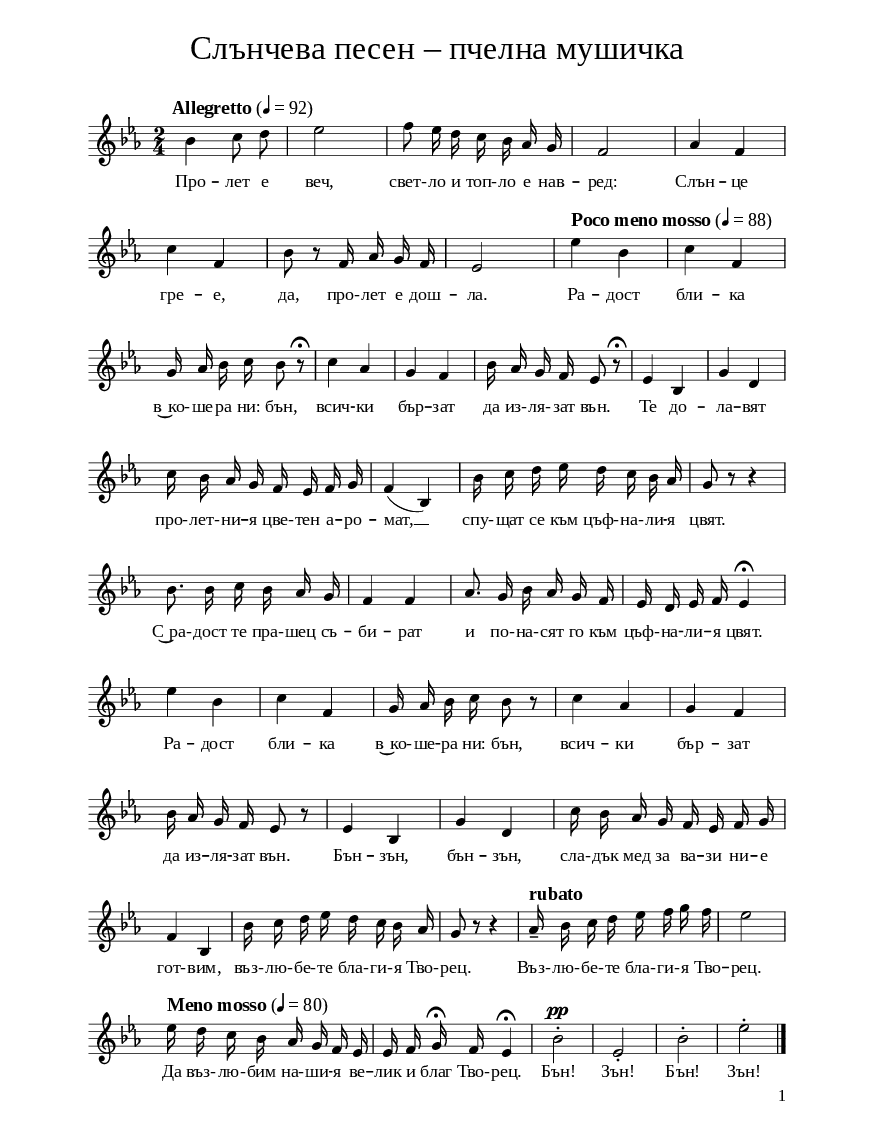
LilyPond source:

\version "2.24.2"

\include "include/globals.ily"

\bookpart {
  \label #'ref125
  \tocItem \markup "Слънчева песен – пчелна мушичка"
  \paper {
    print-all-headers = ##t
    print-page-number = ##t
    print-first-page-number = ##t

    % put page numbers on the bottom
    oddHeaderMarkup = \markup ""
    evenHeaderMarkup = \markup ""
    oddFooterMarkup = \markup
    \fill-line {
      ""
      \if \should-print-page-number \fromproperty #'page:page-number-string
    }
    evenFooterMarkup = \markup
    \fill-line {
      \if \should-print-page-number \fromproperty #'page:page-number-string
      ""
    }

    left-margin = 1.5\cm
    right-margin = 1.5\cm
    top-margin = 1.6\cm
    bottom-margin = 1.2\cm
    ragged-bottom = ##t % do not spread the staves to fill the whole vertical space

    % change distance between staves
    system-system-spacing =
    #'((basic-distance . 11)
       (minimum-distance . 6)
       (padding . 1)
       (stretchability . 12))
  }
  \score {
    \include "include/score-layout.ily"

    \new Voice \relative c' {
      \clef treble
      \key es \major
      \time 2/4
      \tempoFunc "Allegretto" 4 "92"
      \autoBeamOff
      bes'4  c8  d8
      | % 44
      es2 | % 45
      f8  es16  d16  c16
      bes16 as16 g16 |  % 46
      f2 | % 47
      as4 f4 \break | % 48
      c'4 f,4 | % 49
      bes8 r8 f16 as16 g16
      f16 |
      es2 |
      \tempoFunc "Poco meno mosso" 4 "88"
      es'4  bes4 | % 52
      c4 f,4 \break | % 53
      g16 as16  bes16  c16
      bes8 r8 ^\fermata |  % 54
      c4 as4 |  % 55
      g4 f4 | % 56
      bes16 as16 g16 f16 es8
      r8 ^\fermata   | % 57
      es4 bes4 |  g'4 d4 | \break % 58
      % 59
      c'16  bes16 as16 g16
      f16 es16 f16 g16 |
      f4 ( bes,4 )  | % 61
      bes'16  c16  d16  es16
      d16  c16  bes16 as16 | % 62
      g8 r8 r4 \break  | % 63
      bes8.  bes16  c16  bes16
      as16 g16  | % 64
      f4 f4 | % 65
      as8. g16  bes16 as16 g16
      f16 | % 66
      es16 d16 es16 f16 es4
      ^\fermata | \break % 67
      es'4  bes4 | % 68
      c4 f,4 | % 69
      g16 as16  bes16  c16
      bes8 r8  |
      c4 as4 |   % 71
      g4 f4 |  \break % 72
      bes16 as16 g16 f16 es8
      r8 |  % 73
      es4 bes4 |  % 74
      g'4 d4 | % 75
      c'16  bes16 as16 g16
      f16 es16 f16 g16 |  \break % 76
      f4 bes,4  | % 77
      bes'16  c16  d16  es16
      d16  c16  bes16 as16 |  % 78
      g8 r8 r4 |
      \tempo"rubato" as16 -- bes16
      c16  d16  es16  f16
      g16  f16 |
      es2 \break | % 81
      \tempoFunc "Meno mosso" 4 "80"
      es16  d16  c16  bes16
      as16 g16 f16 es16 |  % 82
      es16 f16 g16 ^\fermata f16
      es4 ^\fermata | % 83
      bes'2 -. ^\pp | % 84
      es,2 -. | % 85
      bes'2 -. | % 86
      es2 -. \bar "|."
    }

    \addlyrics {
      Про --
      лет е веч, "свет-" -- ло и "топ-" -- ло
      е нав -- ред: Слън -- це гре --
      е, да, "про-" -- лет е дош -- ла. Ра
      -- дост бли -- ка "в~ко-" -- ше -- ра
      ни: бън, всич -- ки бър -- зат да
      "из-" -- "ля-" -- зат вън. Те до -- ла --
      вят "про-" -- "лет-" -- ни -- я "цве-" -- тен
      а -- ро -- мат, __ "спу-" -- щат се
      към "цъф-" -- "на-" -- ли -- я цвят.
      "С~ра-" -- дост те "пра-" -- шец съ --
      би -- рат и "по-" -- "на-" -- сят го към
      "цъф-" -- на -- ли -- я цвят. Ра --
      дост бли -- ка "в~ко-" -- ше -- ра
      ни: бън, всич -- ки бър -- зат да
      из -- ля -- зат вън. Бън -- зън,
      бън -- зън, "сла-" -- дък мед за ва --
      зи ни -- е "гот-" -- вим, "въз-" -- "лю-" --
      "бе-" -- те "бла-" -- "ги-" -- я "Тво-" -- рец.
      "Въз-" -- "лю-" -- "бе-" -- те "бла-" -- "ги-" -- я
      Тво -- рец. Да "въз-" -- "лю-" -- бим "на-"
      -- ши -- я ве -- лик и благ "Тво-" --
      рец. Бън! Зън! Бън! Зън!
    }

    \header {
      title = \titleFunc "Слънчева песен – пчелна мушичка" "Slănčeva pesen – pčelna mušička"
    }

    \midi{}

  } % score

} % bookpart
